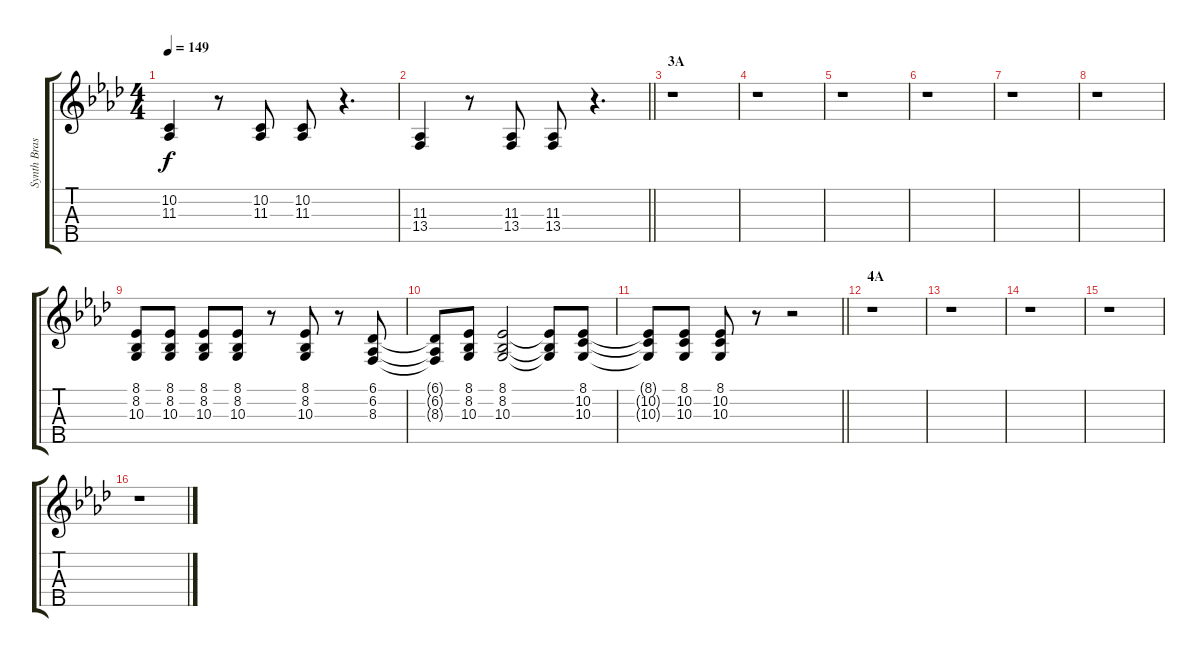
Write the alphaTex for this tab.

\track ("Synth Brass II" "Synth Bras") {instrument brasssection}
\staff {score tabs}
\tuning (G3 D3 A2 E2 B1) {hide}
\ts (4 4)
\tempo 149
\clef g2
\ks ab
(10.2 11.3).4{dy f} r.8 (10.2 11.3).8 (10.2 11.3).8 r.4{d} |
\barLineRight lightlight
(11.3 13.4).4 r.8 (11.3 13.4).8 (11.3 13.4).8 r.4{d} |
\section ("" "3A")
r.1 |
r.1 |
r.1 |
r.1 |
r.1 |
r.1 |
(8.1 8.2 10.3).8 (8.1 8.2 10.3).8 (8.1 8.2 10.3).8 (8.1 8.2 10.3).8 r.8 (8.1 8.2 10.3).8 r.8 (6.1 6.2 8.3).8 |
(6.1{t} 6.2{t} 8.3{t}).8 (8.1 8.2 10.3).8 (8.1 8.2 10.3).2 (8.1{t} 8.2{t} 10.3{t}).8 (8.1 10.2 10.3).8 |
\barLineRight lightlight
(8.1{t} 10.2{t} 10.3{t}).8 (8.1 10.2 10.3).8 (8.1 10.2 10.3).8 r.8 r.2 |
\section ("" "4A")
r.1 |
r.1 |
r.1 |
r.1 |
r.1
